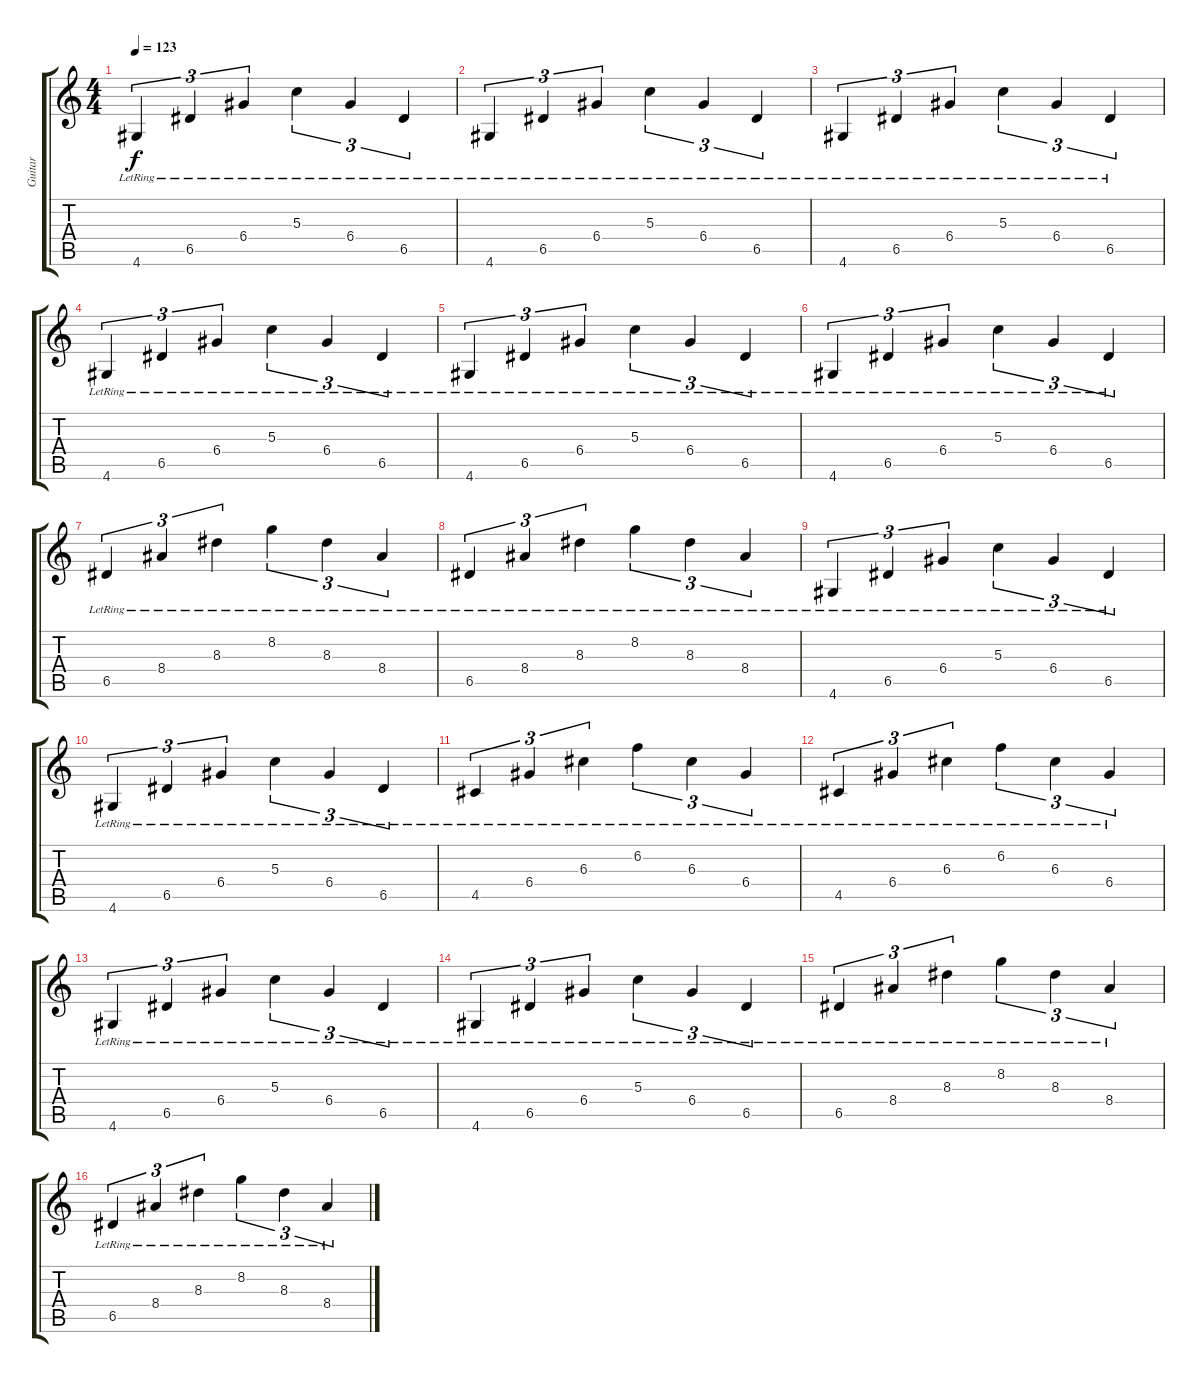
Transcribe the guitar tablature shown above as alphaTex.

\track ("Guitar" "Guitar") {instrument electricguitarclean}
\staff {score tabs}
\tuning (E4 B3 G3 D3 A2 E2) {hide}
\ts (4 4)
\tempo 123
\clef g2
\ks c
4.6{lr}.4{tu (3 2) dy f} 6.5{lr}.4{tu (3 2)} 6.4{lr}.4{tu (3 2)} 5.3{lr}.4{tu (3 2)} 6.4{lr}.4{tu (3 2)} 6.5{lr}.4{tu (3 2)} |
4.6{lr}.4{tu (3 2)} 6.5{lr}.4{tu (3 2)} 6.4{lr}.4{tu (3 2)} 5.3{lr}.4{tu (3 2)} 6.4{lr}.4{tu (3 2)} 6.5{lr}.4{tu (3 2)} |
4.6{lr}.4{tu (3 2)} 6.5{lr}.4{tu (3 2)} 6.4{lr}.4{tu (3 2)} 5.3{lr}.4{tu (3 2)} 6.4{lr}.4{tu (3 2)} 6.5{lr}.4{tu (3 2)} |
4.6{lr}.4{tu (3 2)} 6.5{lr}.4{tu (3 2)} 6.4{lr}.4{tu (3 2)} 5.3{lr}.4{tu (3 2)} 6.4{lr}.4{tu (3 2)} 6.5{lr}.4{tu (3 2)} |
4.6{lr}.4{tu (3 2)} 6.5{lr}.4{tu (3 2)} 6.4{lr}.4{tu (3 2)} 5.3{lr}.4{tu (3 2)} 6.4{lr}.4{tu (3 2)} 6.5{lr}.4{tu (3 2)} |
4.6{lr}.4{tu (3 2)} 6.5{lr}.4{tu (3 2)} 6.4{lr}.4{tu (3 2)} 5.3{lr}.4{tu (3 2)} 6.4{lr}.4{tu (3 2)} 6.5{lr}.4{tu (3 2)} |
6.5{lr}.4{tu (3 2)} 8.4{lr}.4{tu (3 2)} 8.3{lr}.4{tu (3 2)} 8.2{lr}.4{tu (3 2)} 8.3{lr}.4{tu (3 2)} 8.4{lr}.4{tu (3 2)} |
6.5{lr}.4{tu (3 2)} 8.4{lr}.4{tu (3 2)} 8.3{lr}.4{tu (3 2)} 8.2{lr}.4{tu (3 2)} 8.3{lr}.4{tu (3 2)} 8.4{lr}.4{tu (3 2)} |
4.6{lr}.4{tu (3 2)} 6.5{lr}.4{tu (3 2)} 6.4{lr}.4{tu (3 2)} 5.3{lr}.4{tu (3 2)} 6.4{lr}.4{tu (3 2)} 6.5{lr}.4{tu (3 2)} |
4.6{lr}.4{tu (3 2)} 6.5{lr}.4{tu (3 2)} 6.4{lr}.4{tu (3 2)} 5.3{lr}.4{tu (3 2)} 6.4{lr}.4{tu (3 2)} 6.5{lr}.4{tu (3 2)} |
4.5{lr}.4{tu (3 2)} 6.4{lr}.4{tu (3 2)} 6.3{lr}.4{tu (3 2)} 6.2{lr}.4{tu (3 2)} 6.3{lr}.4{tu (3 2)} 6.4{lr}.4{tu (3 2)} |
4.5{lr}.4{tu (3 2)} 6.4{lr}.4{tu (3 2)} 6.3{lr}.4{tu (3 2)} 6.2{lr}.4{tu (3 2)} 6.3{lr}.4{tu (3 2)} 6.4{lr}.4{tu (3 2)} |
4.6{lr}.4{tu (3 2)} 6.5{lr}.4{tu (3 2)} 6.4{lr}.4{tu (3 2)} 5.3{lr}.4{tu (3 2)} 6.4{lr}.4{tu (3 2)} 6.5{lr}.4{tu (3 2)} |
4.6{lr}.4{tu (3 2)} 6.5{lr}.4{tu (3 2)} 6.4{lr}.4{tu (3 2)} 5.3{lr}.4{tu (3 2)} 6.4{lr}.4{tu (3 2)} 6.5{lr}.4{tu (3 2)} |
6.5{lr}.4{tu (3 2)} 8.4{lr}.4{tu (3 2)} 8.3{lr}.4{tu (3 2)} 8.2{lr}.4{tu (3 2)} 8.3{lr}.4{tu (3 2)} 8.4{lr}.4{tu (3 2)} |
6.5{lr}.4{tu (3 2)} 8.4{lr}.4{tu (3 2)} 8.3{lr}.4{tu (3 2)} 8.2{lr}.4{tu (3 2)} 8.3{lr}.4{tu (3 2)} 8.4{lr}.4{tu (3 2)}
